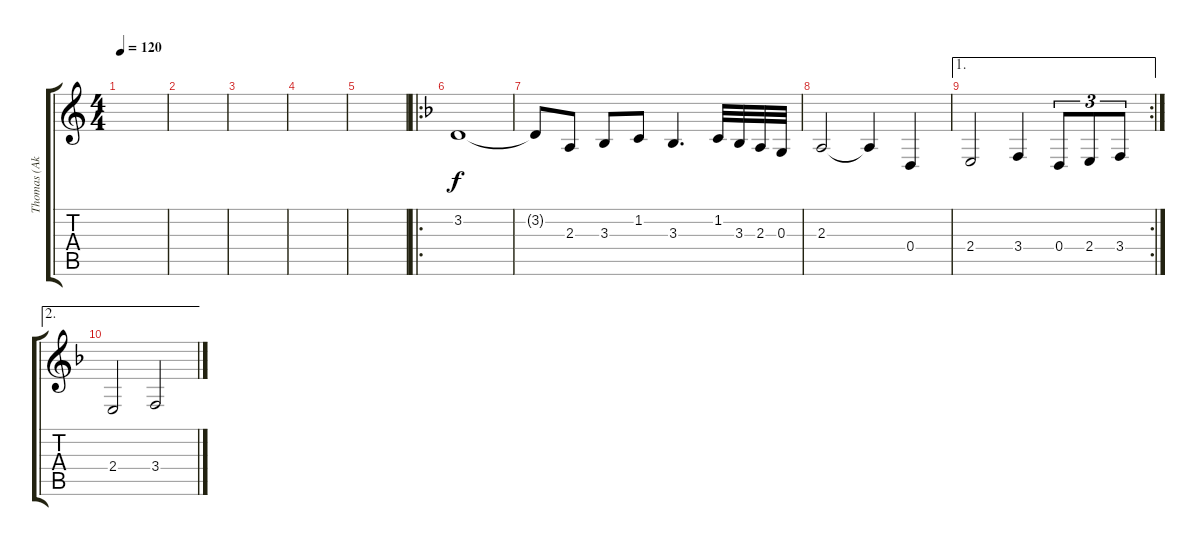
\track ("Thomas (Akkordeon)" "Thomas (Ak") {instrument accordion}
\staff {score tabs}
\tuning (E4 B3 G3 D3 A2 E2) {hide}
\ts (4 4)
\tempo 120
\clef g2
\ks c
|
|
|
|
|
\ro
\ks f
3.2.1 |
3.2{t}.8 2.3.8 3.3.8 1.2.8 3.3.4{d} 1.2.32 3.3.32 2.3.32 0.3.32 |
2.3.2 2.3{t}.4 0.4.4 |
\ae 1
\rc 2
2.4.2 3.4.4 0.4.8{tu (3 2)} 2.4.8{tu (3 2)} 3.4.8{tu (3 2)} |
\ae 2
2.4.2 3.4.2
